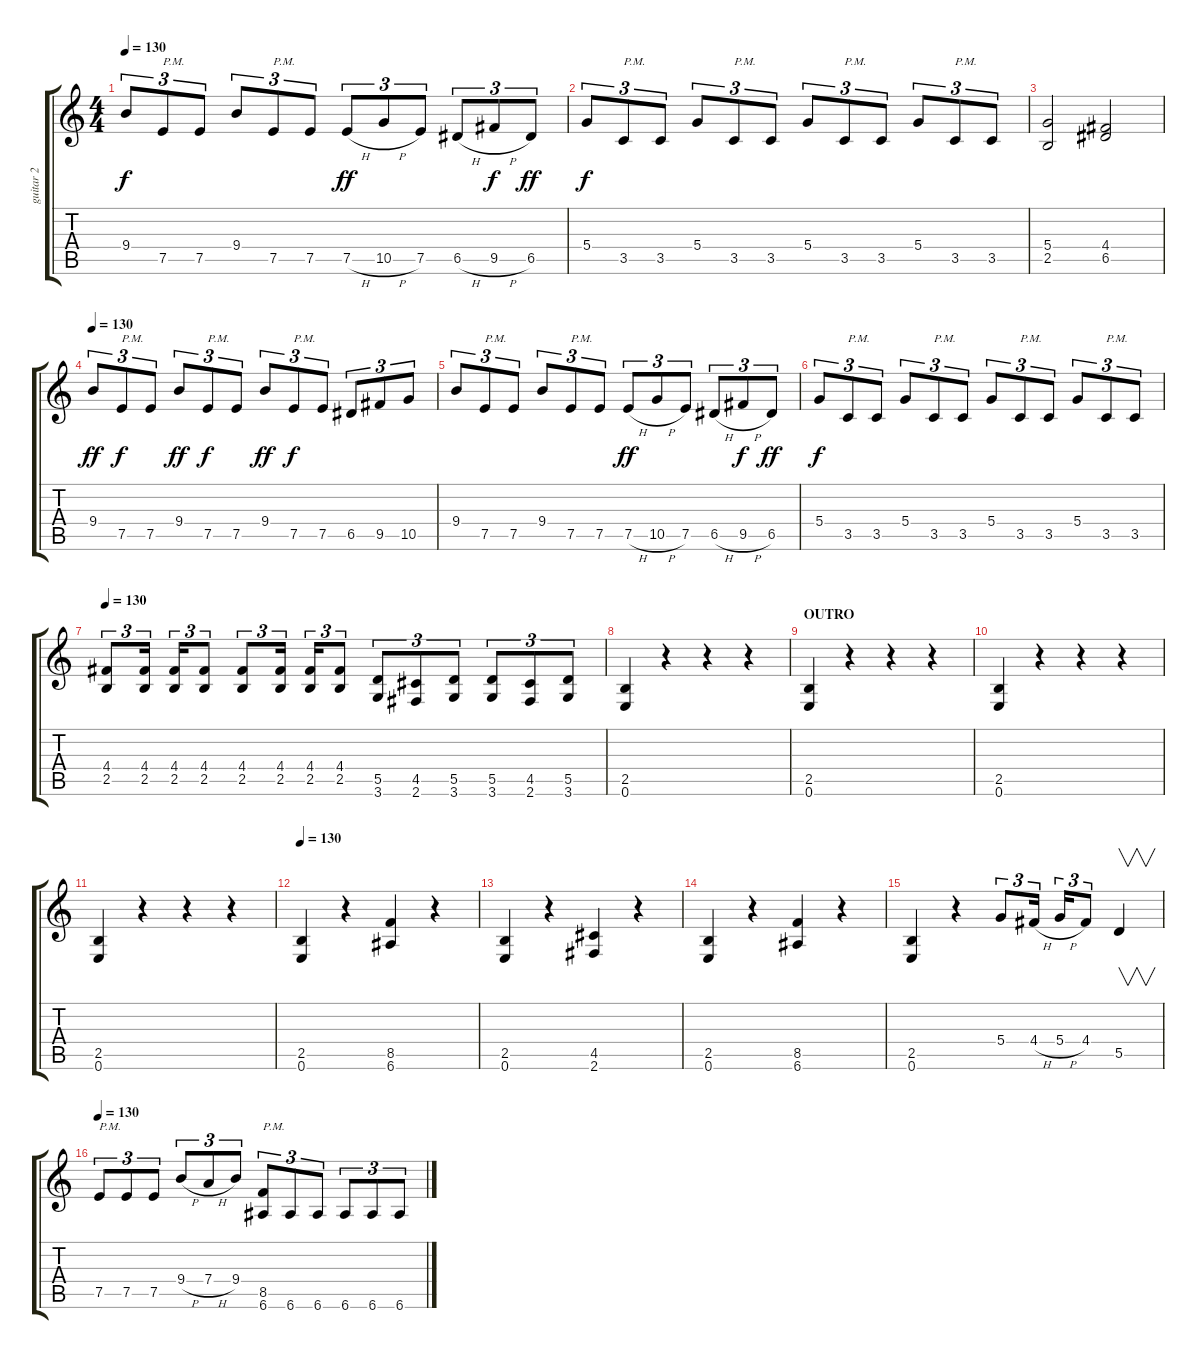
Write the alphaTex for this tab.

\track ("guitar 2" "guitar 2") {instrument overdrivenguitar}
\staff {score tabs}
\tuning (E4 B3 G3 D3 A2 E2) {hide}
\ts (4 4)
\tempo 130
\clef g2
\ks c
9.4.8{tu (3 2) dy f} 7.5.8{tu (3 2) txt "P.M."} 7.5.8{tu (3 2)} 9.4.8{tu (3 2)} 7.5.8{tu (3 2) txt "P.M."} 7.5.8{tu (3 2)} 7.5{h}.8{tu (3 2) dy ff} 10.5{h}.8{tu (3 2)} 7.5.8{tu (3 2)} 6.5{h}.8{tu (3 2)} 9.5{h}.8{tu (3 2) dy f} 6.5.8{tu (3 2) dy ff} |
5.4.8{tu (3 2) dy f} 3.5.8{tu (3 2) txt "P.M."} 3.5.8{tu (3 2)} 5.4.8{tu (3 2)} 3.5.8{tu (3 2) txt "P.M."} 3.5.8{tu (3 2)} 5.4.8{tu (3 2)} 3.5.8{tu (3 2) txt "P.M."} 3.5.8{tu (3 2)} 5.4.8{tu (3 2)} 3.5.8{tu (3 2) txt "P.M."} 3.5.8{tu (3 2)} |
(5.4 2.5).2 (4.4 6.5).2 |
\tempo 130
9.4.8{tu (3 2) dy ff} 7.5.8{tu (3 2) txt "P.M." dy f} 7.5.8{tu (3 2)} 9.4.8{tu (3 2) dy ff} 7.5.8{tu (3 2) txt "P.M." dy f} 7.5.8{tu (3 2)} 9.4.8{tu (3 2) dy ff} 7.5.8{tu (3 2) txt "P.M." dy f} 7.5.8{tu (3 2)} 6.5.8{tu (3 2)} 9.5.8{tu (3 2)} 10.5.8{tu (3 2)} |
9.4.8{tu (3 2)} 7.5.8{tu (3 2) txt "P.M."} 7.5.8{tu (3 2)} 9.4.8{tu (3 2)} 7.5.8{tu (3 2) txt "P.M."} 7.5.8{tu (3 2)} 7.5{h}.8{tu (3 2) dy ff} 10.5{h}.8{tu (3 2)} 7.5.8{tu (3 2)} 6.5{h}.8{tu (3 2)} 9.5{h}.8{tu (3 2) dy f} 6.5.8{tu (3 2) dy ff} |
5.4.8{tu (3 2) dy f} 3.5.8{tu (3 2) txt "P.M."} 3.5.8{tu (3 2)} 5.4.8{tu (3 2)} 3.5.8{tu (3 2) txt "P.M."} 3.5.8{tu (3 2)} 5.4.8{tu (3 2)} 3.5.8{tu (3 2) txt "P.M."} 3.5.8{tu (3 2)} 5.4.8{tu (3 2)} 3.5.8{tu (3 2) txt "P.M."} 3.5.8{tu (3 2)} |
\tempo 130
(4.4 2.5).8{tu (3 2)} (4.4 2.5).16{tu (3 2)} (4.4 2.5).16{tu (3 2)} (4.4 2.5).8{tu (3 2)} (4.4 2.5).8{tu (3 2)} (4.4 2.5).16{tu (3 2)} (4.4 2.5).16{tu (3 2)} (4.4 2.5).8{tu (3 2)} (5.5 3.6).8{tu (3 2)} (4.5 2.6).8{tu (3 2)} (5.5 3.6).8{tu (3 2)} (5.5 3.6).8{tu (3 2)} (4.5 2.6).8{tu (3 2)} (5.5 3.6).8{tu (3 2)} |
(2.5 0.6).4 r.4 r.4 r.4 |
\section ("" "OUTRO")
(2.5 0.6).4 r.4 r.4 r.4 |
(2.5 0.6).4 r.4 r.4 r.4 |
(2.5 0.6).4 r.4 r.4 r.4 |
\tempo 130
(2.5 0.6).4 r.4 (8.5 6.6).4 r.4 |
(2.5 0.6).4 r.4 (4.5 2.6).4 r.4 |
(2.5 0.6).4 r.4 (8.5 6.6).4 r.4 |
(2.5 0.6).4 r.4 5.4.8{tu (3 2)} 4.4{h}.16{tu (3 2)} 5.4{h}.16{tu (3 2)} 4.4.8{tu (3 2)} 5.5.4{v} |
\tempo 130
7.5.8{tu (3 2) txt "P.M."} 7.5.8{tu (3 2)} 7.5.8{tu (3 2)} 9.4{h}.8{tu (3 2)} 7.4{h}.8{tu (3 2)} 9.4.8{tu (3 2)} (8.5 6.6).8{tu (3 2) txt "P.M."} 6.6.8{tu (3 2)} 6.6.8{tu (3 2)} 6.6.8{tu (3 2)} 6.6.8{tu (3 2)} 6.6.8{tu (3 2)}
